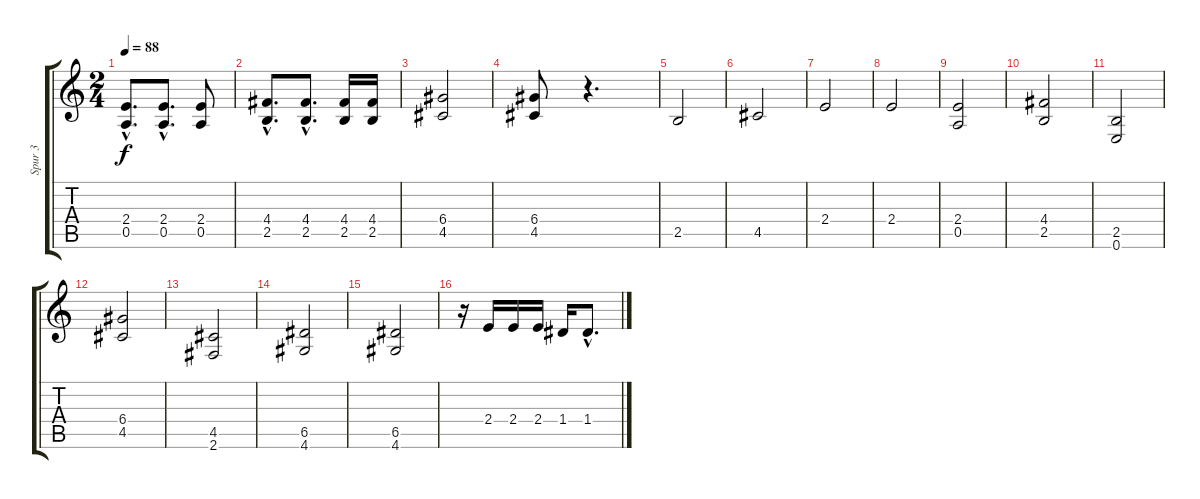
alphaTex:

\track ("Spur 3" "Spur 3") {instrument overdrivenguitar}
\staff {score tabs}
\tuning (E4 B3 G3 D3 A2 E2) {hide}
\ts (2 4)
\tempo 88
\clef g2
\ks c
(2.4{hac} 0.5{hac}).8{d dy f} (2.4{hac} 0.5{hac}).8{d} (2.4 0.5).8 |
(4.4{hac} 2.5{hac}).8{d} (4.4{hac} 2.5{hac}).8{d} (4.4 2.5).16 (4.4 2.5).16 |
(6.4 4.5).2 |
(6.4 4.5).8 r.4{d} |
2.5.2 |
4.5.2 |
2.4.2 |
2.4.2 |
(2.4 0.5).2 |
(4.4 2.5).2 |
(2.5 0.6).2 |
(6.4 4.5).2 |
(4.5 2.6).2 |
(6.5 4.6).2 |
(6.5 4.6).2 |
r.16 2.4.16 2.4.16 2.4.16 1.4.16 1.4{hac}.8{d}
